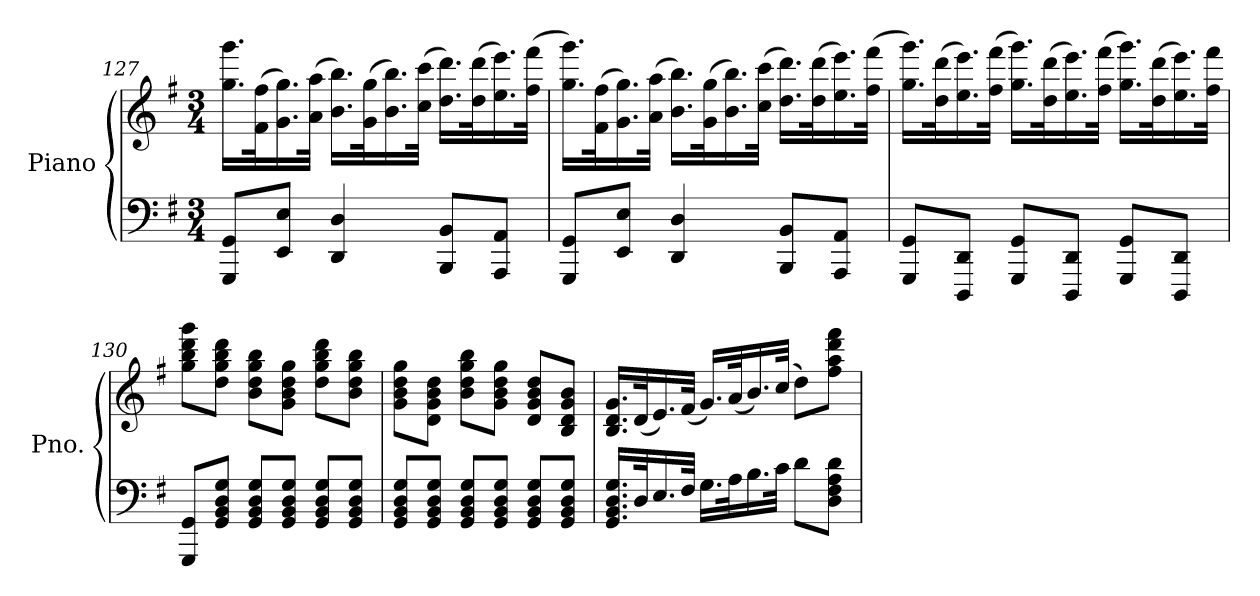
**kern	**kern
*part1	*part1
*staff2	*staff1
*I"Piano	*
*I'Pno.	*
!!LO:PB:g=z
*clefF4	*clefG2
*k[f#]	*k[f#]
*M3/4	*M3/4
=127	=127
8GGG/ 8GG/L	16.gg\ 16.ggg\LL
.	(>32f#\ 32ff#\K
8EE/ 8E/J	16.g\ 16.gg\)
.	(>32a\ 32aa\JJk
4DD/ 4D/	16.b\ 16.bb\LL)
.	(>32g\ 32gg\K
.	16.b\ 16.bb\)
.	(>32cc\ 32ccc\JJk
8BBB/ 8BB/L	16.dd\ 16.ddd\LL)
.	(>32dd\ 32ddd\K
8AAA/ 8AA/J	16.ee\ 16.eee\)
.	(>32ff#\ 32fff#\JJk
=128	=128
8GGG/ 8GG/L	16.gg\ 16.ggg\LL)
.	(>32f#\ 32ff#\K
8EE/ 8E/J	16.g\ 16.gg\)
.	(>32a\ 32aa\JJk
4DD/ 4D/	16.b\ 16.bb\LL)
.	(>32g\ 32gg\K
.	16.b\ 16.bb\)
.	(>32cc\ 32ccc\JJk
8BBB/ 8BB/L	16.dd\ 16.ddd\LL)
.	(>32dd\ 32ddd\K
8AAA/ 8AA/J	16.ee\ 16.eee\)
.	(>32ff#\ 32fff#\JJk
=129	=129
8GGG/ 8GG/L	16.gg\ 16.ggg\LL)
.	(>32dd\ 32ddd\K
8DDD/ 8DD/J	16.ee\ 16.eee\)
.	(>32ff#\ 32fff#\JJk
8GGG/ 8GG/L	16.gg\ 16.ggg\LL)
.	(>32dd\ 32ddd\K
8DDD/ 8DD/J	16.ee\ 16.eee\)
.	(>32ff#\ 32fff#\JJk
8GGG/ 8GG/L	16.gg\ 16.ggg\LL)
.	(>32dd\ 32ddd\K
8DDD/ 8DD/J	16.ee\ 16.eee\)
.	32ff#\ 32fff#\JJk
!!LO:LB:g=z
=130	=130
8GGG/ 8GG/L	8gg\ 8bb\ 8ddd\ 8ggg\L
8GG/ 8BB/ 8D/ 8G/J	8dd\ 8gg\ 8bb\ 8ddd\J
8GG/ 8BB/ 8D/ 8G/L	8b\ 8dd\ 8gg\ 8bb\L
8GG/ 8BB/ 8D/ 8G/J	8g\ 8b\ 8dd\ 8gg\J
8GG/ 8BB/ 8D/ 8G/L	8dd\ 8gg\ 8bb\ 8ddd\L
8GG/ 8BB/ 8D/ 8G/J	8b\ 8dd\ 8gg\ 8bb\J
=131	=131
8GG/ 8BB/ 8D/ 8G/L	8g\ 8b\ 8dd\ 8gg\L
8GG/ 8BB/ 8D/ 8G/J	8d\ 8g\ 8b\ 8dd\J
8GG/ 8BB/ 8D/ 8G/L	8b\ 8dd\ 8gg\ 8bb\L
8GG/ 8BB/ 8D/ 8G/J	8g\ 8b\ 8dd\ 8gg\J
8GG/ 8BB/ 8D/ 8G/L	8d/ 8g/ 8b/ 8dd/L
8GG/ 8BB/ 8D/ 8G/J	8B/ 8d/ 8g/ 8b/J
=132	=132
16.GG/ 16.BB/ 16.D/ 16.G/LL	16.B/ 16.d/ 16.g/LL
32D/K	(<32d/K
16.E/	16.e/)
32F#/JJk	(<32f#/JJk
16.G\LL	16.g/LL)
32A\K	(<32a/K
16.B\	16.b/)
32c\JJk	(>32cc/JJk
8d\L	8dd\L)
8D\ 8F#\ 8A\ 8d\J	8ff#\ 8aa\ 8ddd\ 8fff#\J
=	=
*-	*-
